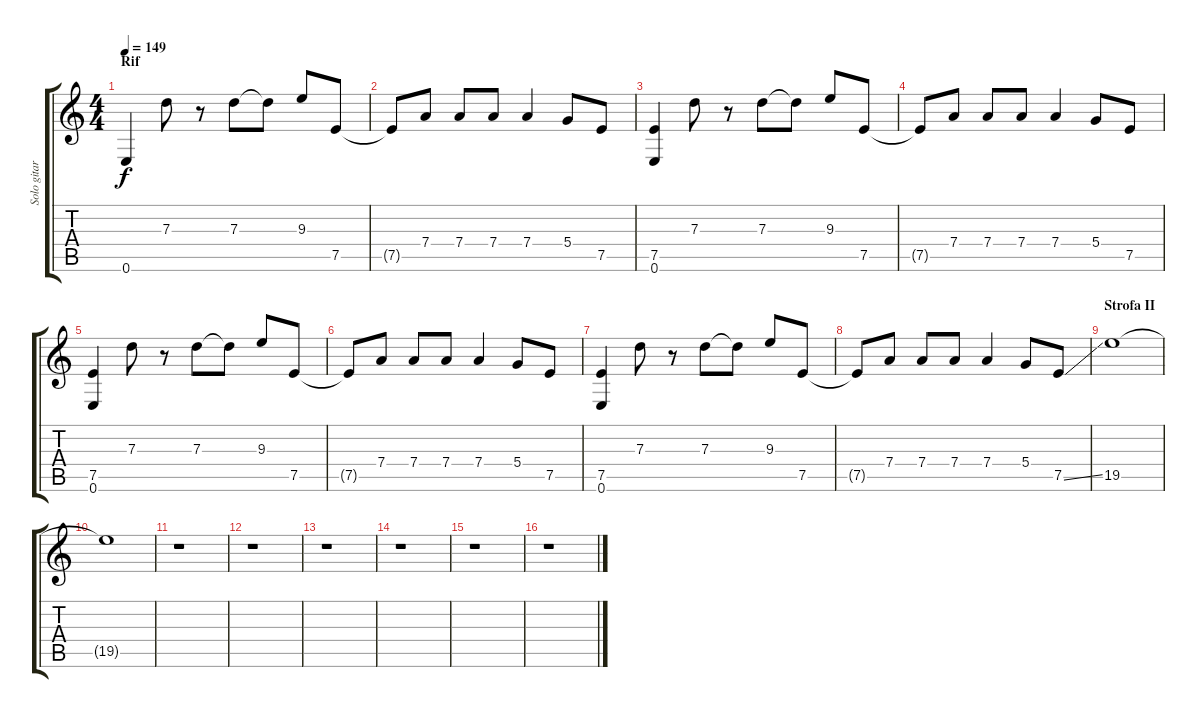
\track ("Solo gitara - Zvonko Djukic Djule" "Solo gitar") {instrument overdrivenguitar}
\staff {score tabs}
\tuning (E4 B3 G3 D3 A2 E2) {hide}
\ts (4 4)
\section ("" "Rif")
\tempo 149
\clef g2
\ks c
0.6.4{dy f volume 15} 7.3.8 r.8 7.3.8 7.3{t}.8 9.3.8 7.5.8 |
7.5{t}.8 7.4.8 7.4.8 7.4.8 7.4.4 5.4.8 7.5.8 |
(7.5 0.6).4 7.3.8 r.8 7.3.8 7.3{t}.8 9.3.8 7.5.8 |
7.5{t}.8 7.4.8 7.4.8 7.4.8 7.4.4 5.4.8 7.5.8 |
(7.5 0.6).4 7.3.8 r.8 7.3.8 7.3{t}.8 9.3.8 7.5.8 |
7.5{t}.8 7.4.8 7.4.8 7.4.8 7.4.4 5.4.8 7.5.8 |
(7.5 0.6).4 7.3.8 r.8 7.3.8 7.3{t}.8 9.3.8 7.5.8 |
7.5{t}.8 7.4.8 7.4.8 7.4.8 7.4.4 5.4.8 7.5{ss}.8 |
\section ("" "Strofa II")
19.5.1{volume 0} |
19.5{t}.1 |
r.1 |
r.1 |
r.1 |
r.1 |
r.1 |
r.1
